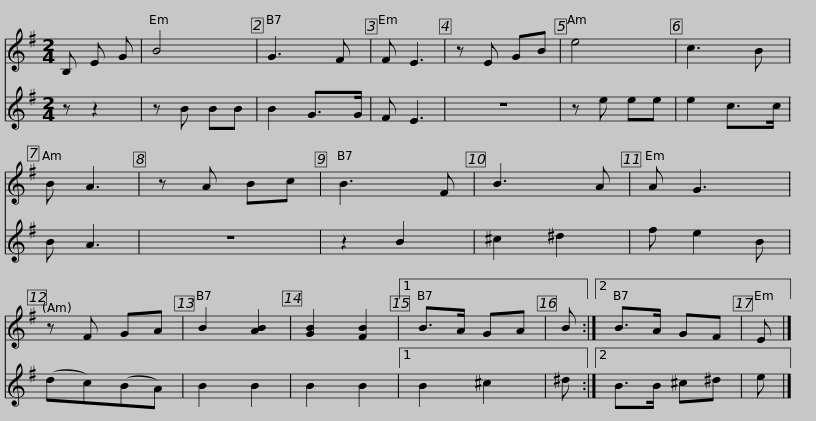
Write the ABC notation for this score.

X:1
%%score 1 2
L:1/8
M:2/4
I:linebreak $
K:Emin
V:1 treble
V:2 treble
V:1
 B, E G | B4 | G3 F | F E3 | z E GB | %5
 e4 | c3 B | B A3 | z A Bc | B3 F |$ %10
 B3 A | A G3 | z F GA | B2 [AB]2 | [GB]2 [FB]2 |1 %15
 B>A GA | B :|2 B>A GF | E |] %19
V:2
 z z2 | z B BB | B2 G>G | F E3 | z4 | %5
 z e ee | e2 c>c | B A3 | z4 | z2 B2 |$ %10
 ^c2 ^d2 | f e2 B | (dc)(BA) | B2 B2 | B2 B2 |1 %15
 B2 ^c2 | ^d :|2 B>B ^c^d | e |] %19
